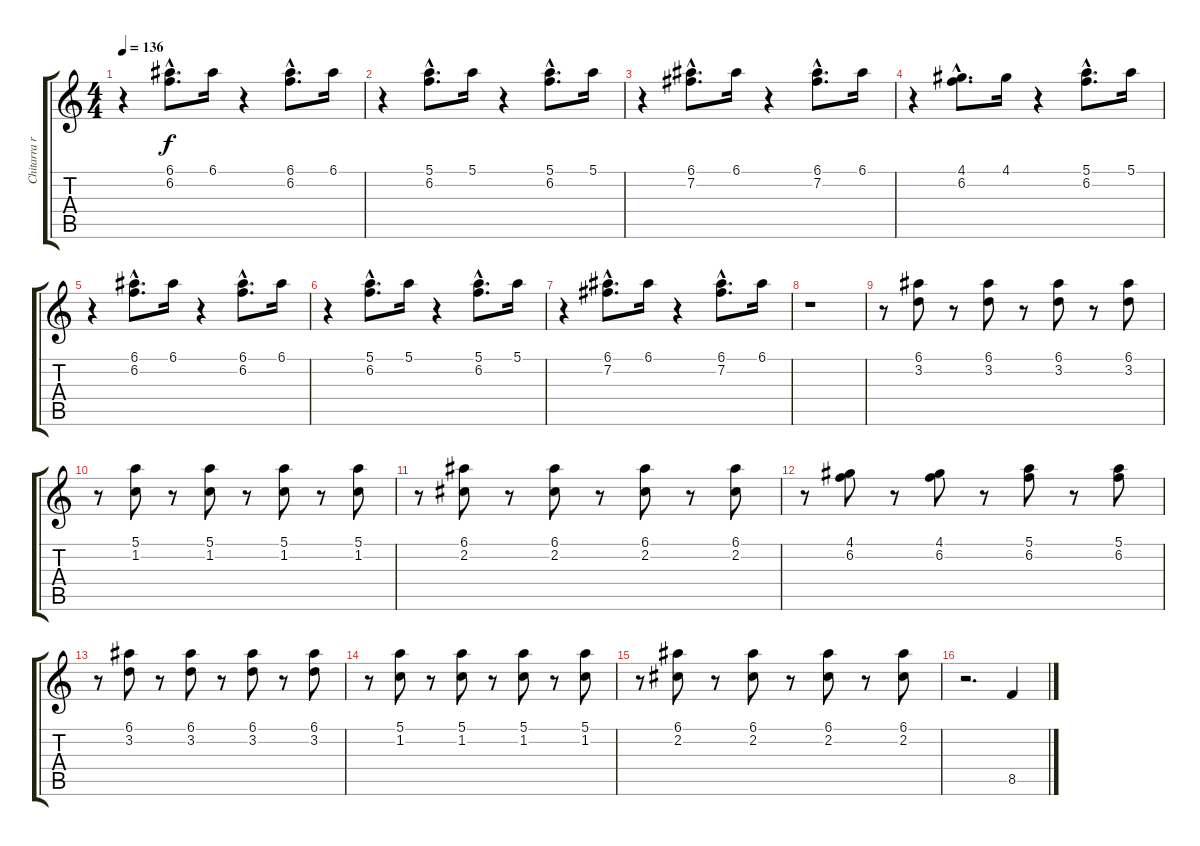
\track ("Chitarra ritmica" "Chitarra r") {instrument electricguitarjazz}
\staff {score tabs}
\tuning (E4 B3 G3 D3 A2 E2) {hide}
\ts (4 4)
\tempo 136
\clef g2
\ks c
r.4{dy f} (6.1{hac} 6.2{hac}).8{d} 6.1.16 r.4 (6.1{hac} 6.2{hac}).8{d} 6.1.16 |
r.4 (5.1{hac} 6.2{hac}).8{d} 5.1.16 r.4 (5.1{hac} 6.2{hac}).8{d} 5.1.16 |
r.4 (6.1{hac} 7.2{hac}).8{d} 6.1.16 r.4 (6.1{hac} 7.2{hac}).8{d} 6.1.16 |
r.4 (4.1{hac} 6.2{hac}).8{d} 4.1.16 r.4 (5.1{hac} 6.2{hac}).8{d} 5.1.16 |
r.4 (6.1{hac} 6.2{hac}).8{d} 6.1.16 r.4 (6.1{hac} 6.2{hac}).8{d} 6.1.16 |
r.4 (5.1{hac} 6.2{hac}).8{d} 5.1.16 r.4 (5.1{hac} 6.2{hac}).8{d} 5.1.16 |
r.4 (6.1{hac} 7.2{hac}).8{d} 6.1.16 r.4 (6.1{hac} 7.2{hac}).8{d} 6.1.16 |
r.1 |
r.8 (6.1 3.2).8 r.8 (6.1 3.2).8 r.8 (6.1 3.2).8 r.8 (6.1 3.2).8 |
r.8 (5.1 1.2).8 r.8 (5.1 1.2).8 r.8 (5.1 1.2).8 r.8 (5.1 1.2).8 |
r.8 (6.1 2.2).8 r.8 (6.1 2.2).8 r.8 (6.1 2.2).8 r.8 (6.1 2.2).8 |
r.8 (4.1 6.2).8 r.8 (4.1 6.2).8 r.8 (5.1 6.2).8 r.8 (5.1 6.2).8 |
r.8 (6.1 3.2).8 r.8 (6.1 3.2).8 r.8 (6.1 3.2).8 r.8 (6.1 3.2).8 |
r.8 (5.1 1.2).8 r.8 (5.1 1.2).8 r.8 (5.1 1.2).8 r.8 (5.1 1.2).8 |
r.8 (6.1 2.2).8 r.8 (6.1 2.2).8 r.8 (6.1 2.2).8 r.8 (6.1 2.2).8 |
r.2{d instrument distortionguitar} 8.5{ss}.4
